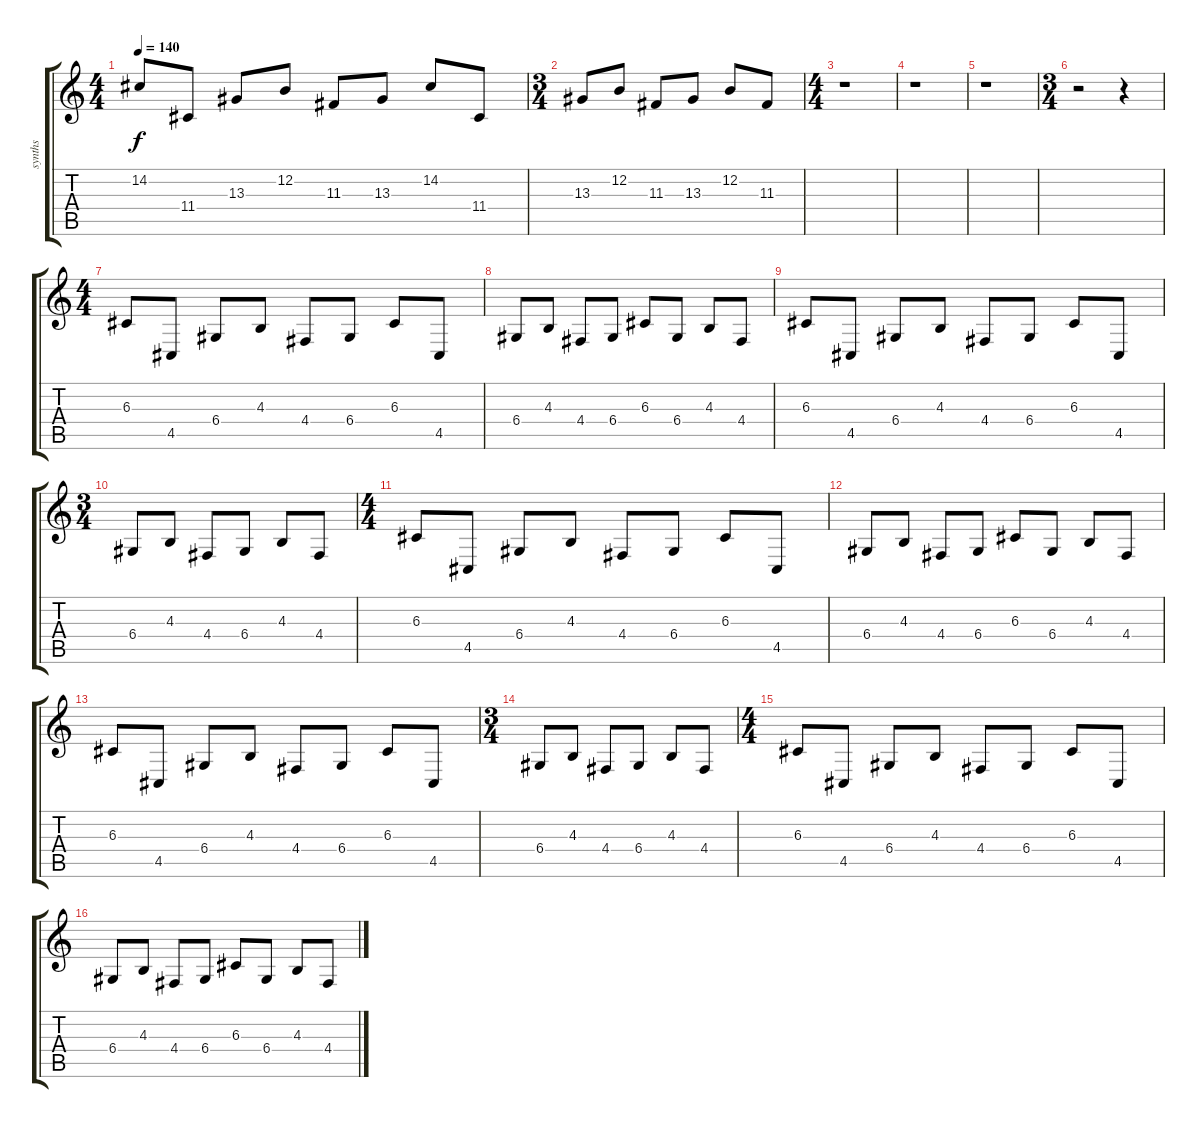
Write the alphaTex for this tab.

\track ("synths" "synths") {instrument lead5charang}
\staff {score tabs}
\tuning (E4 B3 G3 D3 A2 E2) {hide}
\ts (4 4)
\tempo 140
\clef g2
\ks c
14.2.8{dy f} 11.4.8 13.3.8 12.2.8 11.3.8 13.3.8 14.2.8 11.4.8 |
\ts (3 4)
13.3.8 12.2.8 11.3.8 13.3.8 12.2.8 11.3.8 |
\ts (4 4)
r.1 |
r.1 |
r.1 |
\ts (3 4)
r.2 r.4 |
\ts (4 4)
6.3.8 4.5.8 6.4.8 4.3.8 4.4.8 6.4.8 6.3.8 4.5.8 |
6.4.8 4.3.8 4.4.8 6.4.8 6.3.8 6.4.8 4.3.8 4.4.8 |
6.3.8 4.5.8 6.4.8 4.3.8 4.4.8 6.4.8 6.3.8 4.5.8 |
\ts (3 4)
6.4.8 4.3.8 4.4.8 6.4.8 4.3.8 4.4.8 |
\ts (4 4)
6.3.8 4.5.8 6.4.8 4.3.8 4.4.8 6.4.8 6.3.8 4.5.8 |
6.4.8 4.3.8 4.4.8 6.4.8 6.3.8 6.4.8 4.3.8 4.4.8 |
6.3.8 4.5.8 6.4.8 4.3.8 4.4.8 6.4.8 6.3.8 4.5.8 |
\ts (3 4)
6.4.8 4.3.8 4.4.8 6.4.8 4.3.8 4.4.8 |
\ts (4 4)
6.3.8 4.5.8 6.4.8 4.3.8 4.4.8 6.4.8 6.3.8 4.5.8 |
6.4.8 4.3.8 4.4.8 6.4.8 6.3.8 6.4.8 4.3.8 4.4.8
